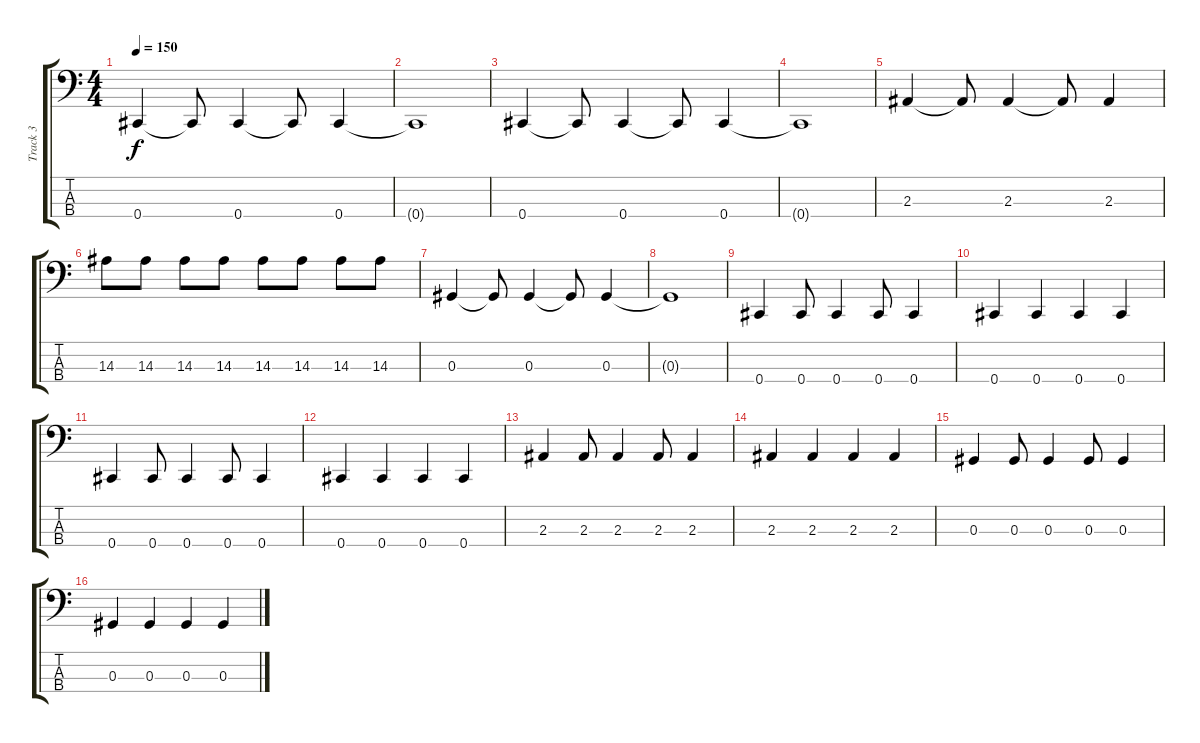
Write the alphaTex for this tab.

\track ("Track 3" "Track 3") {instrument electricbassfinger}
\staff {score tabs}
\tuning (Gb2 Db2 Ab1 Db1) {hide}
\ts (4 4)
\tempo 150
\clef f4
\ks c
0.4.4{dy f} 0.4{t}.8 0.4.4 0.4{t}.8 0.4.4 |
0.4{t}.1 |
0.4.4 0.4{t}.8 0.4.4 0.4{t}.8 0.4.4 |
0.4{t}.1 |
2.3.4 2.3{t}.8 2.3.4 2.3{t}.8 2.3.4 |
14.3.8 14.3.8 14.3.8 14.3.8 14.3.8 14.3.8 14.3.8 14.3.8 |
0.3.4 0.3{t}.8 0.3.4 0.3{t}.8 0.3.4 |
0.3{t}.1 |
0.4.4 0.4.8 0.4.4 0.4.8 0.4.4 |
0.4.4 0.4.4 0.4.4 0.4.4 |
0.4.4 0.4.8 0.4.4 0.4.8 0.4.4 |
0.4.4 0.4.4 0.4.4 0.4.4 |
2.3.4 2.3.8 2.3.4 2.3.8 2.3.4 |
2.3.4 2.3.4 2.3.4 2.3.4 |
0.3.4 0.3.8 0.3.4 0.3.8 0.3.4 |
0.3.4 0.3.4 0.3.4 0.3.4
